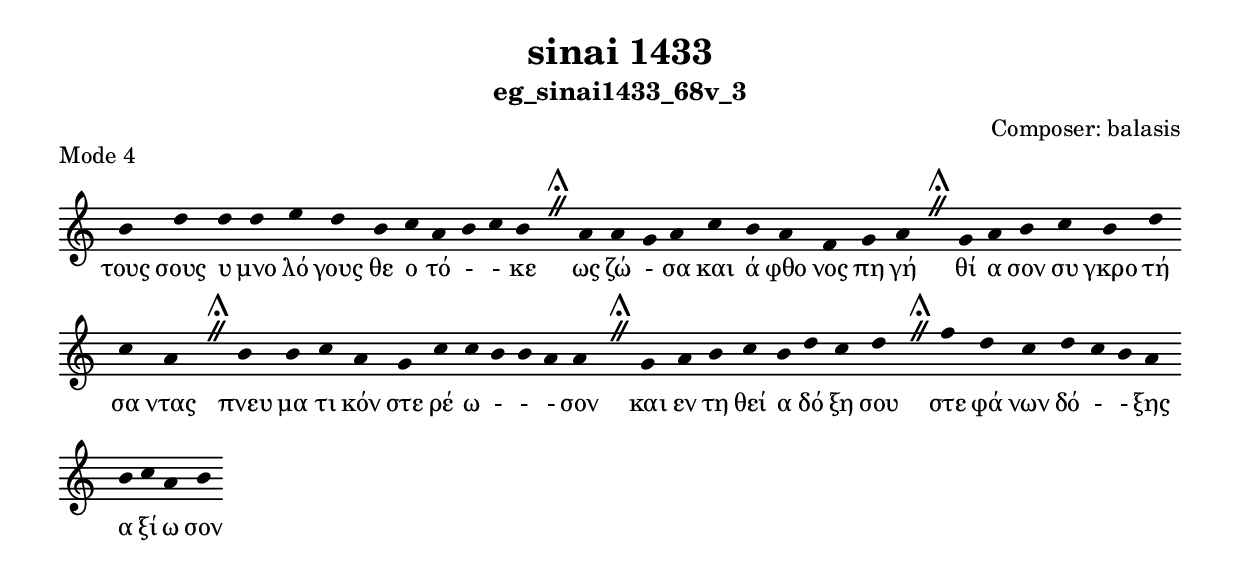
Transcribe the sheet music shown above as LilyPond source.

\include "gregorian.ly"

	\header {
 	  title = "sinai 1433"
	  subtitle = "eg_sinai1433_68v_3"
	  composer = "Composer: balasis"
	  piece = "Mode 4"
	}

	chant = {
	  b'4 d''4 d''4 d''4 e''4 d''4 b'4 c''4 a'4 b'4 c''4 b'4 \divisioMaior
 a'4 a'4 g'4 a'4 c''4 b'4 a'4 f'4 g'4 a'4 \divisioMaior
 g'4 a'4 b'4 c''4 b'4 d''4 c''4 a'4 \divisioMaior
 b'4 b'4 c''4 a'4 g'4 c''4 c''4 b'4 b'4 a'4 a'4 \divisioMaior
 g'4 a'4 b'4 c''4 b'4 d''4 c''4 d''4 \divisioMaior
 f''4 d''4 c''4 d''4 c''4 b'4 a'4 b'4 c''4 a'4 b'4\finalis
	}

	verba = \lyricmode {τους σους υ μνο λό γους θε ο τό -  - κε 
ως ζώ - σα και ά φθο νος πη γή 
θί α σον συ γκρο τή σα ντας 
πνευ μα τι κόν στε ρέ ω -  -  - σον 
και εν τη θεί α δό ξη σου 
στε φά νων δό -  - ξης α ξί ω σον 
	}


	\score {
	  \new Staff <<
	  \new Voice = "melody" \chant
	  \new Lyrics = "one" \lyricsto melody \verba
	  >>
	  \layout {
	    \context {
	      \Staff
	      \remove "Time_signature_engraver"
	      \remove "Bar_engraver"
	    }
	    \context {
	      \Voice
	      \remove "Stem_engraver"
	    }
	  }
	}